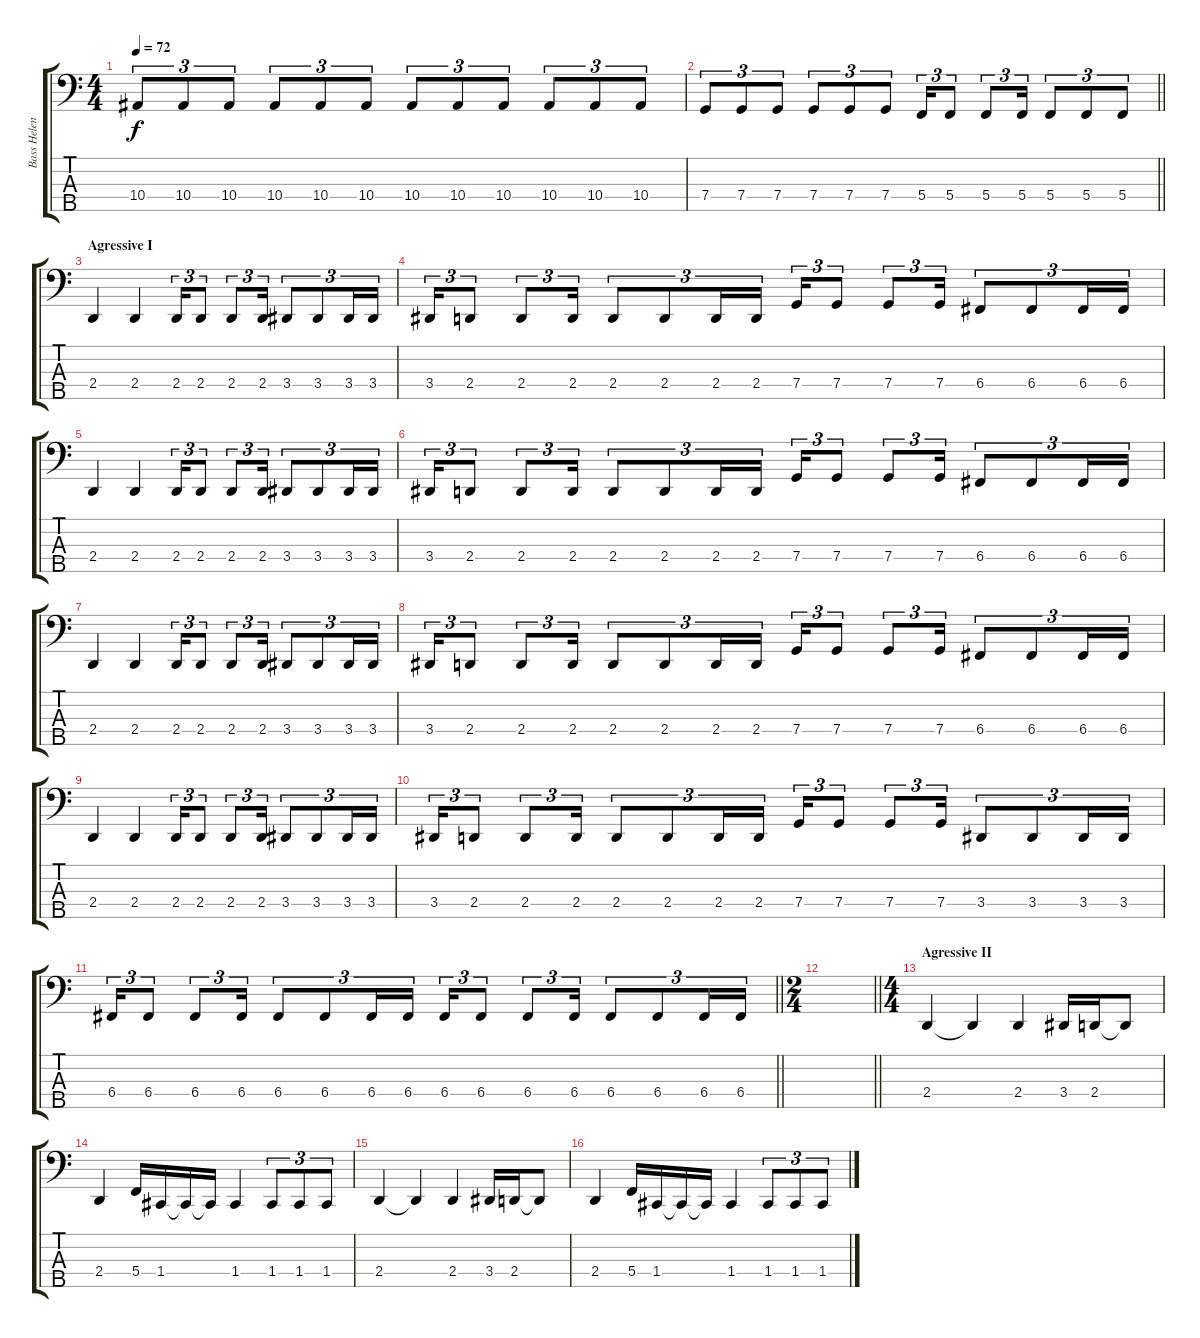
\track ("Bass Helen" "Bass Helen") {mute instrument electricbasspick}
\staff {score tabs}
\tuning (F2 C2 G1 C1 A0) {hide}
\ts (4 4)
\tempo 72
\clef f4
\ks c
10.4.8{tu (3 2) dy f} 10.4.8{tu (3 2)} 10.4.8{tu (3 2)} 10.4.8{tu (3 2)} 10.4.8{tu (3 2)} 10.4.8{tu (3 2)} 10.4.8{tu (3 2)} 10.4.8{tu (3 2)} 10.4.8{tu (3 2)} 10.4.8{tu (3 2)} 10.4.8{tu (3 2)} 10.4.8{tu (3 2)} |
\barLineRight lightlight
7.4.8{tu (3 2)} 7.4.8{tu (3 2)} 7.4.8{tu (3 2)} 7.4.8{tu (3 2)} 7.4.8{tu (3 2)} 7.4.8{tu (3 2)} 5.4.16{tu (3 2)} 5.4.8{tu (3 2)} 5.4.8{tu (3 2)} 5.4.16{tu (3 2)} 5.4.8{tu (3 2)} 5.4.8{tu (3 2)} 5.4.8{tu (3 2)} |
\section ("" "Agressive I")
2.4.4 2.4.4 2.4.16{tu (3 2)} 2.4.8{tu (3 2)} 2.4.8{tu (3 2)} 2.4.16{tu (3 2)} 3.4.8{tu (3 2)} 3.4.8{tu (3 2)} 3.4.16{tu (3 2)} 3.4.16{tu (3 2)} |
3.4.16{tu (3 2)} 2.4.8{tu (3 2)} 2.4.8{tu (3 2)} 2.4.16{tu (3 2)} 2.4.8{tu (3 2)} 2.4.8{tu (3 2)} 2.4.16{tu (3 2)} 2.4.16{tu (3 2)} 7.4.16{tu (3 2)} 7.4.8{tu (3 2)} 7.4.8{tu (3 2)} 7.4.16{tu (3 2)} 6.4.8{tu (3 2)} 6.4.8{tu (3 2)} 6.4.16{tu (3 2)} 6.4.16{tu (3 2)} |
2.4.4 2.4.4 2.4.16{tu (3 2)} 2.4.8{tu (3 2)} 2.4.8{tu (3 2)} 2.4.16{tu (3 2)} 3.4.8{tu (3 2)} 3.4.8{tu (3 2)} 3.4.16{tu (3 2)} 3.4.16{tu (3 2)} |
3.4.16{tu (3 2)} 2.4.8{tu (3 2)} 2.4.8{tu (3 2)} 2.4.16{tu (3 2)} 2.4.8{tu (3 2)} 2.4.8{tu (3 2)} 2.4.16{tu (3 2)} 2.4.16{tu (3 2)} 7.4.16{tu (3 2)} 7.4.8{tu (3 2)} 7.4.8{tu (3 2)} 7.4.16{tu (3 2)} 6.4.8{tu (3 2)} 6.4.8{tu (3 2)} 6.4.16{tu (3 2)} 6.4.16{tu (3 2)} |
2.4.4 2.4.4 2.4.16{tu (3 2)} 2.4.8{tu (3 2)} 2.4.8{tu (3 2)} 2.4.16{tu (3 2)} 3.4.8{tu (3 2)} 3.4.8{tu (3 2)} 3.4.16{tu (3 2)} 3.4.16{tu (3 2)} |
3.4.16{tu (3 2)} 2.4.8{tu (3 2)} 2.4.8{tu (3 2)} 2.4.16{tu (3 2)} 2.4.8{tu (3 2)} 2.4.8{tu (3 2)} 2.4.16{tu (3 2)} 2.4.16{tu (3 2)} 7.4.16{tu (3 2)} 7.4.8{tu (3 2)} 7.4.8{tu (3 2)} 7.4.16{tu (3 2)} 6.4.8{tu (3 2)} 6.4.8{tu (3 2)} 6.4.16{tu (3 2)} 6.4.16{tu (3 2)} |
2.4.4 2.4.4 2.4.16{tu (3 2)} 2.4.8{tu (3 2)} 2.4.8{tu (3 2)} 2.4.16{tu (3 2)} 3.4.8{tu (3 2)} 3.4.8{tu (3 2)} 3.4.16{tu (3 2)} 3.4.16{tu (3 2)} |
3.4.16{tu (3 2)} 2.4.8{tu (3 2)} 2.4.8{tu (3 2)} 2.4.16{tu (3 2)} 2.4.8{tu (3 2)} 2.4.8{tu (3 2)} 2.4.16{tu (3 2)} 2.4.16{tu (3 2)} 7.4.16{tu (3 2)} 7.4.8{tu (3 2)} 7.4.8{tu (3 2)} 7.4.16{tu (3 2)} 3.4.8{tu (3 2)} 3.4.8{tu (3 2)} 3.4.16{tu (3 2)} 3.4.16{tu (3 2)} |
\barLineRight lightlight
6.4.16{tu (3 2)} 6.4.8{tu (3 2)} 6.4.8{tu (3 2)} 6.4.16{tu (3 2)} 6.4.8{tu (3 2)} 6.4.8{tu (3 2)} 6.4.16{tu (3 2)} 6.4.16{tu (3 2)} 6.4.16{tu (3 2)} 6.4.8{tu (3 2)} 6.4.8{tu (3 2)} 6.4.16{tu (3 2)} 6.4.8{tu (3 2)} 6.4.8{tu (3 2)} 6.4.16{tu (3 2)} 6.4.16{tu (3 2)} |
\ts (2 4)
\barLineRight lightlight
|
\ts (4 4)
\section ("" "Agressive II")
2.4.4 2.4{t}.4 2.4.4 3.4.16 2.4.16 2.4{t}.8 |
2.4.4 5.4.16 1.4.16 1.4{t}.16 1.4{t}.16 1.4.4 1.4.8{tu (3 2)} 1.4.8{tu (3 2)} 1.4.8{tu (3 2)} |
2.4.4 2.4{t}.4 2.4.4 3.4.16 2.4.16 2.4{t}.8 |
2.4.4 5.4.16 1.4.16 1.4{t}.16 1.4{t}.16 1.4.4 1.4.8{tu (3 2)} 1.4.8{tu (3 2)} 1.4.8{tu (3 2)}
